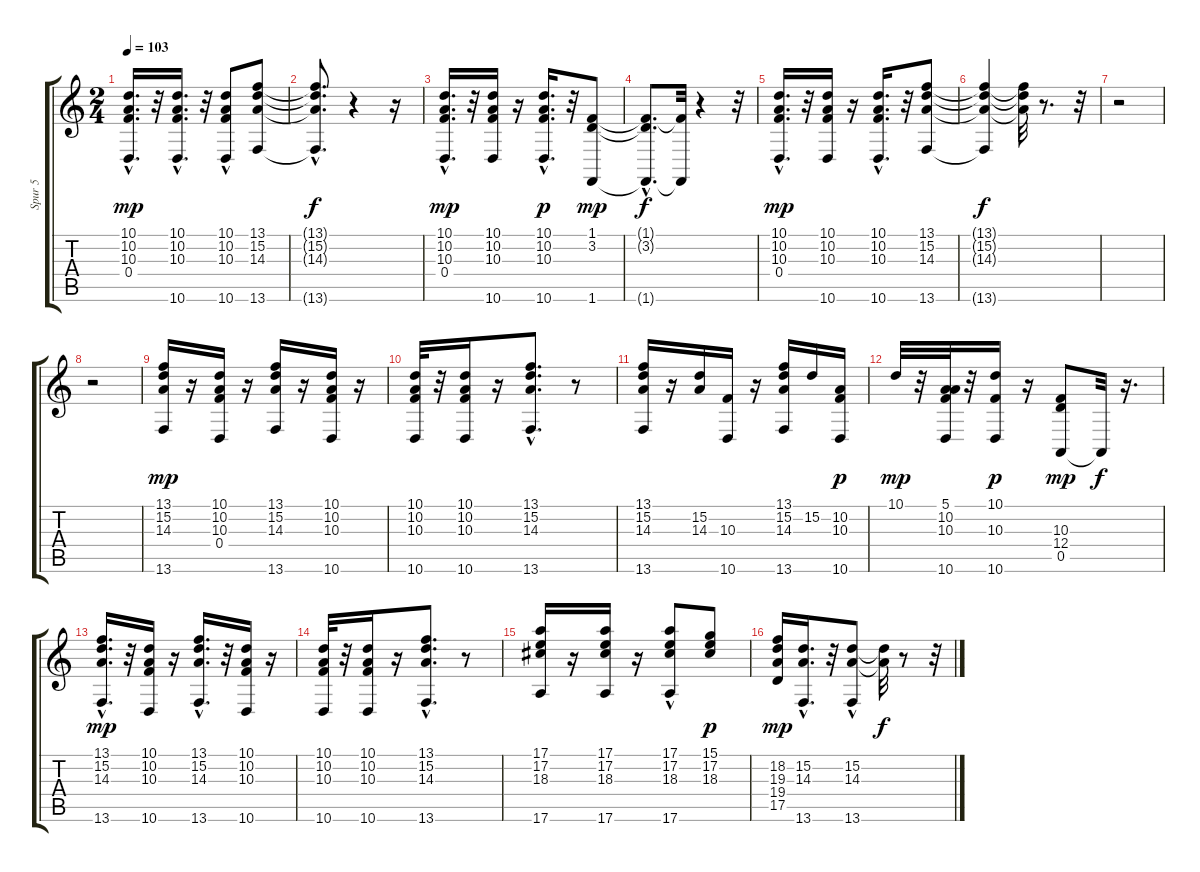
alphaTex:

\track ("Spur 5" "Spur 5") {instrument choiraahs}
\staff {score tabs}
\tuning (E4 B3 G3 D3 A2 E2) {hide}
\ts (2 4)
\tempo 103
\clef g2
\ks c
(10.1{hac} 10.2{hac} 10.3{hac} 0.4{hac}).16{d dy mp} r.32 (10.1{hac} 10.2 10.3 10.6).16{d} r.32 (10.1{hac} 10.2{hac} 10.3 10.6).8 (13.1 15.2 14.3 13.6).8 |
(13.1{t} 15.2{hac t} 14.3{hac t} 13.6{t}).8{d dy f} r.4 r.16 |
(10.1 10.2{hac} 10.3 0.4).16{d dy mp} r.32 (10.1 10.2 10.3 10.6).16 r.16 (10.1 10.2{hac} 10.3 10.6).16{d dy p} r.32 (1.1 3.2 1.6).8{dy mp} |
(1.1{hac t} 3.2{hac t} 1.6{hac t}).8{d dy f} (1.1{t} 1.6{t}).32 r.4 r.32 |
(10.1{hac} 10.2{hac} 10.3 0.4{hac}).16{d dy mp} r.32 (10.1 10.2 10.3 10.6).16 r.16 (10.1{hac} 10.2{hac} 10.3 10.6{hac}).16{d} r.32 (13.1 15.2 14.3 13.6).8 |
(13.1{t} 15.2{t} 14.3{t} 13.6{t}).4{dy f} (13.1{t} 15.2{t} 14.3{t}).32 r.8{d} r.32 |
r.2 |
r.2 |
(13.1 15.2 14.3 13.6).16{dy mp} r.16 (10.1 10.2 10.3 0.4).16 r.16 (13.1 15.2 14.3 13.6).16 r.16 (10.1 10.2 10.3 10.6).16 r.16 |
(10.1 10.2 10.3 10.6).32 r.32 (10.1 10.2 10.3 10.6).16 r.16 (13.1 15.2{hac} 14.3 13.6{hac}).8{d} r.8 |
(13.1 15.2 14.3 13.6).16 r.16 (15.2 14.3).16 (10.3 10.6).16 r.16 (13.1 15.2 14.3 13.6).16 15.2.16 (10.2 10.3 10.6).16{dy p} |
10.1.32{dy mp} r.32 (5.1 10.2 10.3 10.6).32 r.32 (10.1 10.3 10.6).16{dy p} r.16 (10.3 12.4 0.5).8{dy mp} 0.5{t}.32{dy f} r.16{d} |
(13.1 15.2{hac} 14.3{hac} 13.6{hac}).16{d dy mp} r.32 (10.1 10.2 10.3 10.6).16 r.16 (13.1 15.2 14.3 13.6{hac}).16{d} r.32 (10.1 10.2 10.3 10.6).16 r.16 |
(10.1 10.2 10.3 10.6).32 r.32 (10.1 10.2 10.3 10.6).16 r.16 (13.1{hac} 15.2{hac} 14.3 13.6{hac}).8{d} r.8 |
(17.1 17.2 18.3 17.6).16 r.16 (17.1 17.2 18.3 17.6).16 r.16 (17.1 17.2 18.3 17.6{hac}).8 (15.1 17.2 18.3).8{dy p} |
(18.2 19.3 19.4 17.5).16{dy mp} (15.2 14.3 13.6{hac}).16{d} r.32 (15.2 14.3 13.6{hac}).8 (15.2{t} 14.3{t}).32{dy f} r.8 r.32
